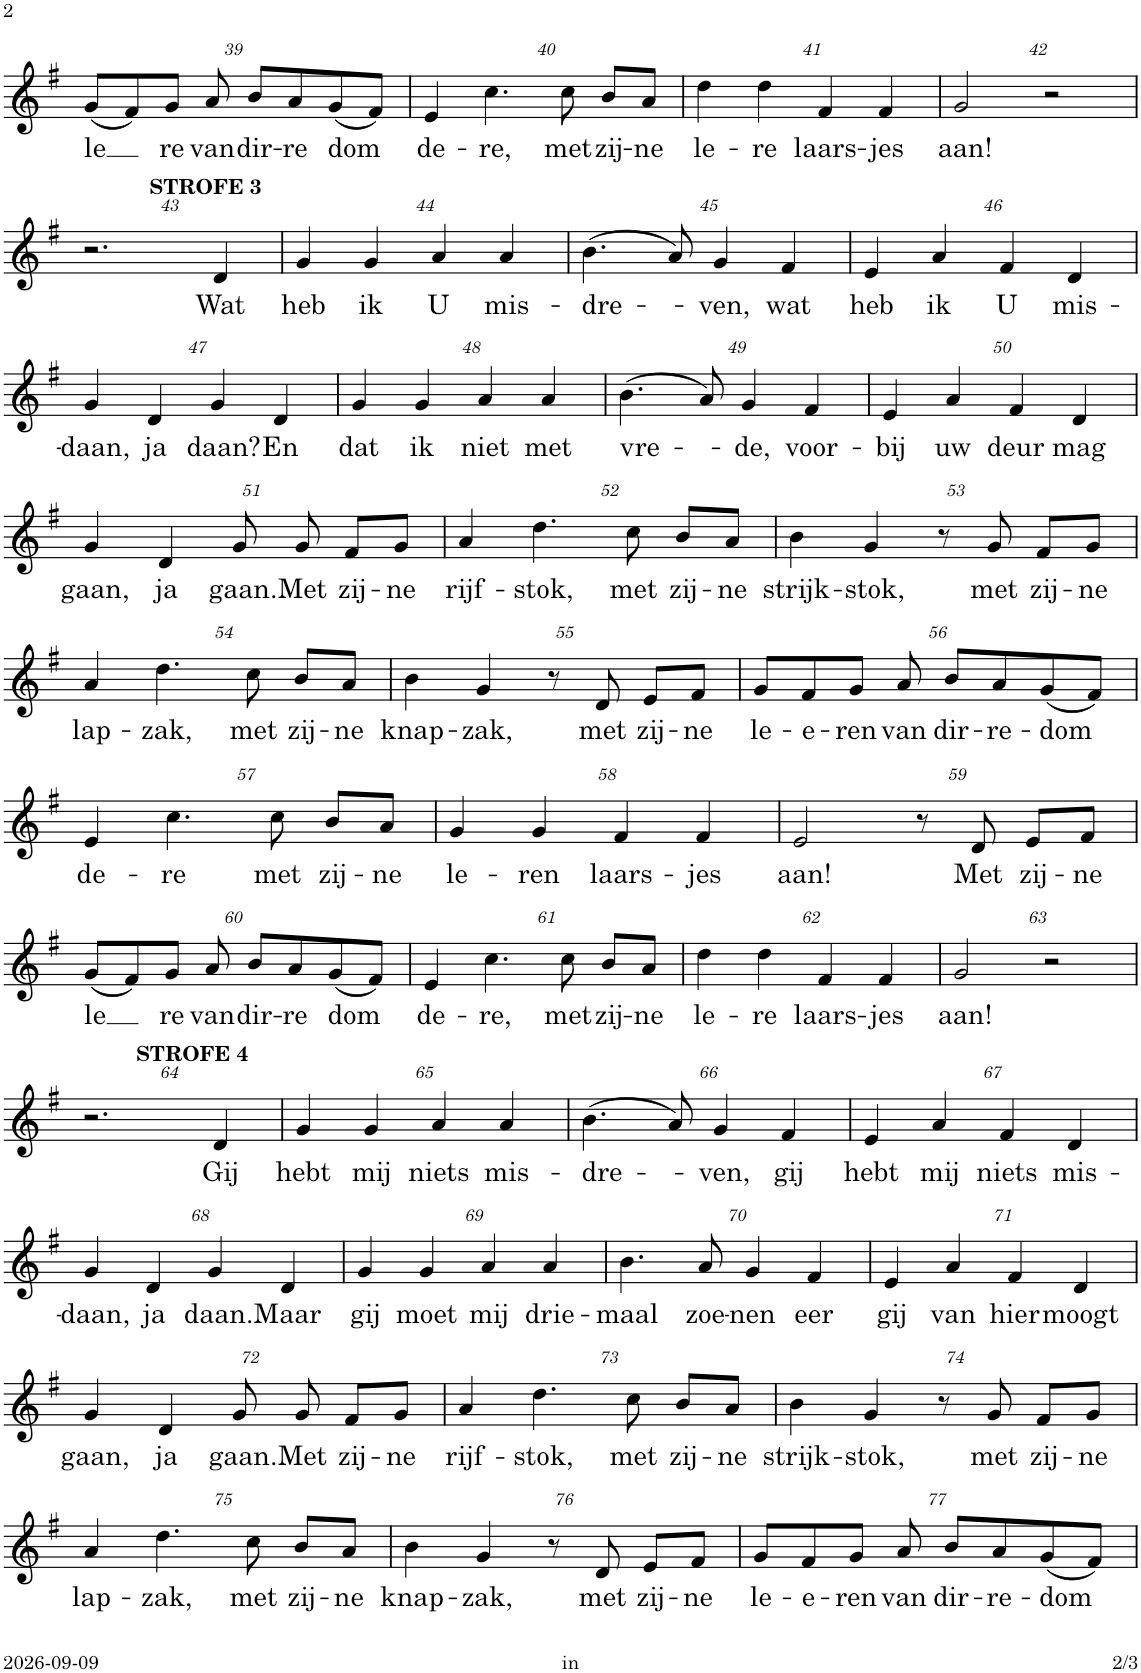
**kern	**text
*part1	*part1
*staff1	*staff1
*I"Soprano	*
!!LO:PB:g=z
*clefG2	*
*k[f#]	*
*M2/2	*
*met(c|)	*
=39	=39
!	!LO:LY:b
(8g/L	le
8f#/)	.
!	!LO:LY:b
8g/J	re
!	!LO:LY:b
8a/	van
!	!LO:LY:b
8b/L	dir-
!	!LO:LY:b
8a/	-re
!	!LO:LY:b
(8g/	dom
8f#/J)	.
=40	=40
!	!LO:LY:b
4e/	de-
!	!LO:LY:b
4.cc\	-re,
!	!LO:LY:b
8cc\	met
!	!LO:LY:b
8b/L	zij-
!	!LO:LY:b
8a/J	-ne
=41	=41
!	!LO:LY:b
4dd\	le-
!	!LO:LY:b
4dd\	-re
!	!LO:LY:b
4f#/	laars-
!	!LO:LY:b
4f#/	-jes
=42	=42
!	!LO:LY:b
2g/	aan!
2r	.
!!LO:LB:g=z
=43	=43
2.r	.
!LO:TX:a:B:t=STROFE 3	!
!	!LO:LY:b
4d/	Wat
=44	=44
!	!LO:LY:b
4g/	heb
!	!LO:LY:b
4g/	ik
!	!LO:LY:b
4a/	U
!	!LO:LY:b
4a/	mis-
=45	=45
!	!LO:LY:b
(4.b\	-dre-
8a/)	.
!	!LO:LY:b
4g/	-ven,
!	!LO:LY:b
4f#/	wat
=46	=46
!	!LO:LY:b
4e/	heb
!	!LO:LY:b
4a/	ik
!	!LO:LY:b
4f#/	U
!	!LO:LY:b
4d/	mis-
!!LO:LB:g=z
=47	=47
!	!LO:LY:b
4g/	-daan,
!	!LO:LY:b
4d/	ja
!	!LO:LY:b
4g/	daan?
!	!LO:LY:b
4d/	En
=48	=48
!	!LO:LY:b
4g/	dat
!	!LO:LY:b
4g/	ik
!	!LO:LY:b
4a/	niet
!	!LO:LY:b
4a/	met
=49	=49
!	!LO:LY:b
(4.b\	vre-
8a/)	.
!	!LO:LY:b
4g/	-de,
!	!LO:LY:b
4f#/	voor-
=50	=50
!	!LO:LY:b
4e/	-bij
!	!LO:LY:b
4a/	uw
!	!LO:LY:b
4f#/	deur
!	!LO:LY:b
4d/	mag
!!LO:LB:g=z
=51	=51
!	!LO:LY:b
4g/	gaan,
!	!LO:LY:b
4d/	ja
!	!LO:LY:b
8g/	gaan.
!	!LO:LY:b
8g/	Met
!	!LO:LY:b
8f#/L	zij-
!	!LO:LY:b
8g/J	-ne
=52	=52
!	!LO:LY:b
4a/	rijf-
!	!LO:LY:b
4.dd\	-stok,
!	!LO:LY:b
8cc\	met
!	!LO:LY:b
8b/L	zij-
!	!LO:LY:b
8a/J	-ne
=53	=53
!	!LO:LY:b
4b\	strijk-
!	!LO:LY:b
4g/	-stok,
8r	.
!	!LO:LY:b
8g/	met
!	!LO:LY:b
8f#/L	zij-
!	!LO:LY:b
8g/J	-ne
!!LO:LB:g=z
=54	=54
!	!LO:LY:b
4a/	lap-
!	!LO:LY:b
4.dd\	-zak,
!	!LO:LY:b
8cc\	met
!	!LO:LY:b
8b/L	zij-
!	!LO:LY:b
8a/J	-ne
=55	=55
!	!LO:LY:b
4b\	knap-
!	!LO:LY:b
4g/	-zak,
8r	.
!	!LO:LY:b
8d/	met
!	!LO:LY:b
8e/L	zij-
!	!LO:LY:b
8f#/J	-ne
=56	=56
!	!LO:LY:b
8g/L	le-
!	!LO:LY:b
8f#/	-e-
!	!LO:LY:b
8g/J	-ren
!	!LO:LY:b
8a/	van
!	!LO:LY:b
8b/L	dir-
!	!LO:LY:b
8a/	-re-
!	!LO:LY:b
(8g/	-dom
8f#/J)	.
!!LO:LB:g=z
=57	=57
!	!LO:LY:b
4e/	de-
!	!LO:LY:b
4.cc\	-re
!	!LO:LY:b
8cc\	met
!	!LO:LY:b
8b/L	zij-
!	!LO:LY:b
8a/J	-ne
=58	=58
!	!LO:LY:b
4g/	le-
!	!LO:LY:b
4g/	-ren
!	!LO:LY:b
4f#/	laars-
!	!LO:LY:b
4f#/	-jes
=59	=59
!	!LO:LY:b
2e/	aan!
8r	.
!	!LO:LY:b
8d/	Met
!	!LO:LY:b
8e/L	zij-
!	!LO:LY:b
8f#/J	-ne
!!LO:LB:g=z
=60	=60
!	!LO:LY:b
(8g/L	le
8f#/)	.
!	!LO:LY:b
8g/J	re
!	!LO:LY:b
8a/	van
!	!LO:LY:b
8b/L	dir-
!	!LO:LY:b
8a/	-re
!	!LO:LY:b
(8g/	dom
8f#/J)	.
=61	=61
!	!LO:LY:b
4e/	de-
!	!LO:LY:b
4.cc\	-re,
!	!LO:LY:b
8cc\	met
!	!LO:LY:b
8b/L	zij-
!	!LO:LY:b
8a/J	-ne
=62	=62
!	!LO:LY:b
4dd\	le-
!	!LO:LY:b
4dd\	-re
!	!LO:LY:b
4f#/	laars-
!	!LO:LY:b
4f#/	-jes
=63	=63
!	!LO:LY:b
2g/	aan!
2r	.
!!LO:LB:g=z
=64	=64
2.r	.
!LO:TX:a:B:t=STROFE 4	!
!	!LO:LY:b
4d/	Gij
=65	=65
!	!LO:LY:b
4g/	hebt
!	!LO:LY:b
4g/	mij
!	!LO:LY:b
4a/	niets
!	!LO:LY:b
4a/	mis-
=66	=66
!	!LO:LY:b
(4.b\	-dre-
8a/)	.
!	!LO:LY:b
4g/	-ven,
!	!LO:LY:b
4f#/	gij
=67	=67
!	!LO:LY:b
4e/	hebt
!	!LO:LY:b
4a/	mij
!	!LO:LY:b
4f#/	niets
!	!LO:LY:b
4d/	mis-
!!LO:LB:g=z
=68	=68
!	!LO:LY:b
4g/	-daan,
!	!LO:LY:b
4d/	ja
!	!LO:LY:b
4g/	daan.
!	!LO:LY:b
4d/	Maar
=69	=69
!	!LO:LY:b
4g/	gij
!	!LO:LY:b
4g/	moet
!	!LO:LY:b
4a/	mij
!	!LO:LY:b
4a/	drie-
=70	=70
!	!LO:LY:b
4.b\	-maal
!	!LO:LY:b
8a/	zoe-
!	!LO:LY:b
4g/	-nen
!	!LO:LY:b
4f#/	eer
=71	=71
!	!LO:LY:b
4e/	gij
!	!LO:LY:b
4a/	van
!	!LO:LY:b
4f#/	hier
!	!LO:LY:b
4d/	moogt
!!LO:LB:g=z
=72	=72
!	!LO:LY:b
4g/	gaan,
!	!LO:LY:b
4d/	ja
!	!LO:LY:b
8g/	gaan.
!	!LO:LY:b
8g/	Met
!	!LO:LY:b
8f#/L	zij-
!	!LO:LY:b
8g/J	-ne
=73	=73
!	!LO:LY:b
4a/	rijf-
!	!LO:LY:b
4.dd\	-stok,
!	!LO:LY:b
8cc\	met
!	!LO:LY:b
8b/L	zij-
!	!LO:LY:b
8a/J	-ne
=74	=74
!	!LO:LY:b
4b\	strijk-
!	!LO:LY:b
4g/	-stok,
8r	.
!	!LO:LY:b
8g/	met
!	!LO:LY:b
8f#/L	zij-
!	!LO:LY:b
8g/J	-ne
!!LO:LB:g=z
=75	=75
!	!LO:LY:b
4a/	lap-
!	!LO:LY:b
4.dd\	-zak,
!	!LO:LY:b
8cc\	met
!	!LO:LY:b
8b/L	zij-
!	!LO:LY:b
8a/J	-ne
=76	=76
!	!LO:LY:b
4b\	knap-
!	!LO:LY:b
4g/	-zak,
8r	.
!	!LO:LY:b
8d/	met
!	!LO:LY:b
8e/L	zij-
!	!LO:LY:b
8f#/J	-ne
=77	=77
!	!LO:LY:b
8g/L	le-
!	!LO:LY:b
8f#/	-e-
!	!LO:LY:b
8g/J	-ren
!	!LO:LY:b
8a/	van
!	!LO:LY:b
8b/L	dir-
!	!LO:LY:b
8a/	-re-
!	!LO:LY:b
(8g/	-dom
8f#/J)	.
=	=
*-	*-
